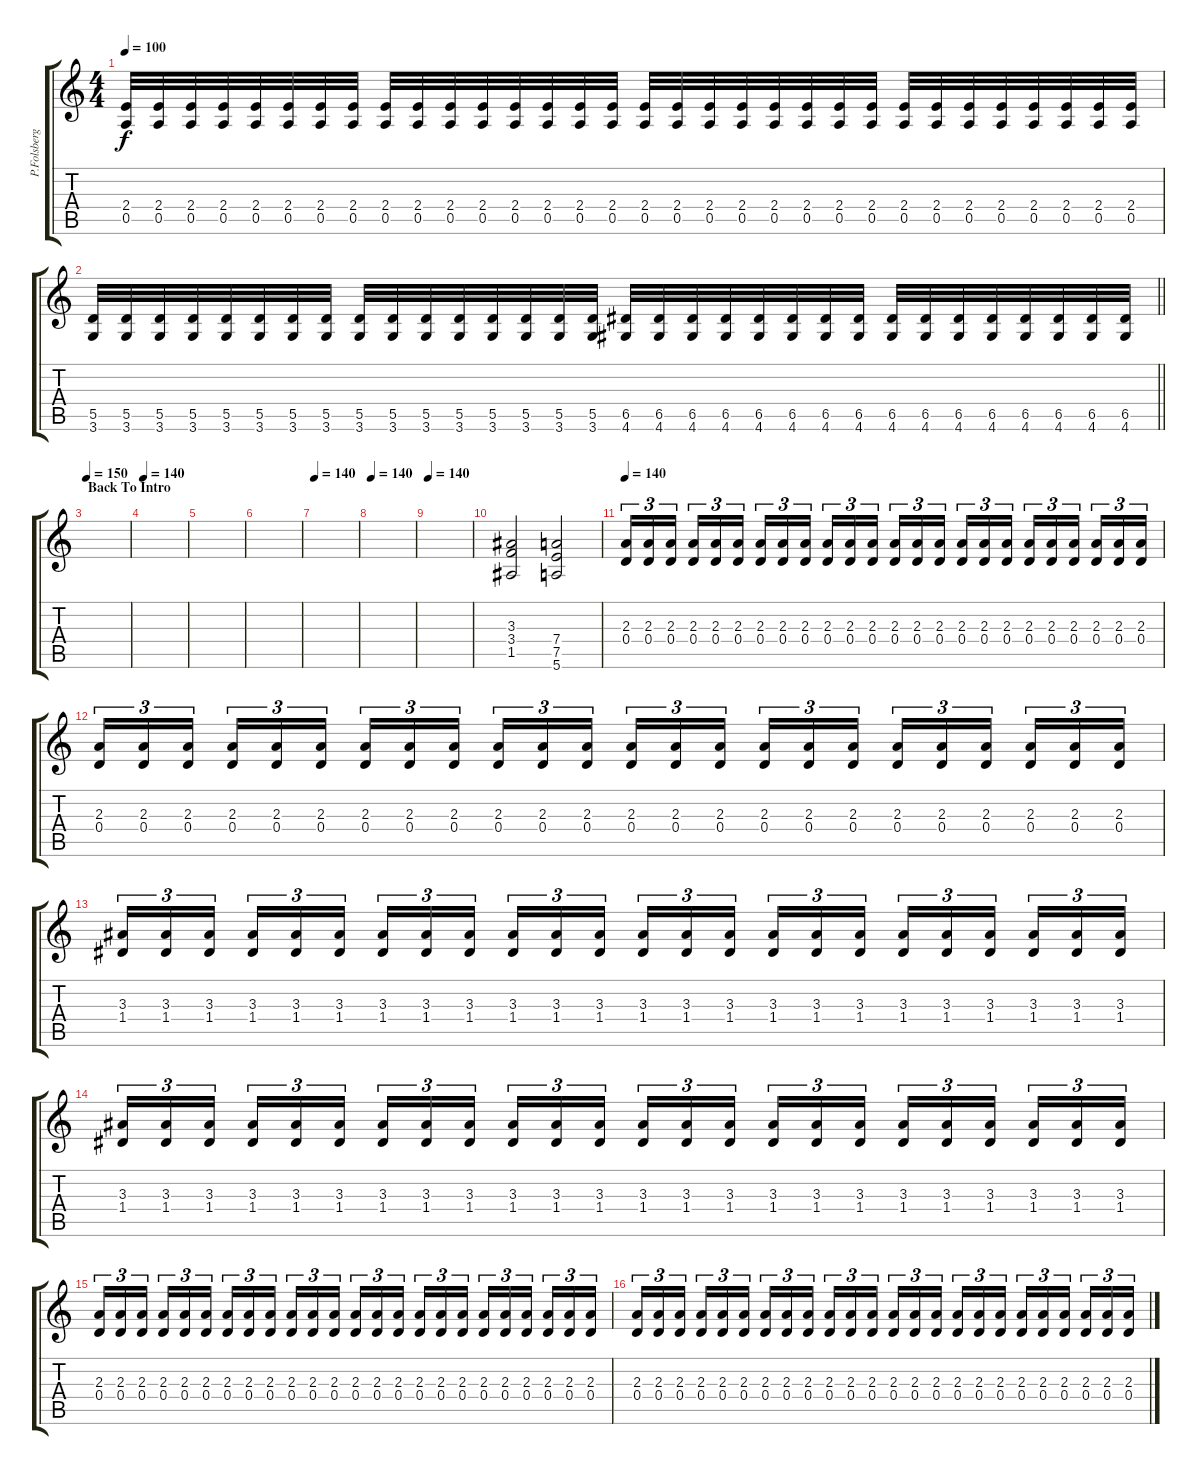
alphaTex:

\track ("P.Folsberg(Rhythm)" "P.Folsberg") {instrument distortionguitar}
\staff {score tabs}
\tuning (E4 B3 G3 D3 A2 E2) {hide}
\ts (4 4)
\tempo 100
\clef g2
\ks c
(2.4 0.5).32{dy f} (2.4 0.5).32 (2.4 0.5).32 (2.4 0.5).32 (2.4 0.5).32 (2.4 0.5).32 (2.4 0.5).32 (2.4 0.5).32 (2.4 0.5).32 (2.4 0.5).32 (2.4 0.5).32 (2.4 0.5).32 (2.4 0.5).32 (2.4 0.5).32 (2.4 0.5).32 (2.4 0.5).32 (2.4 0.5).32 (2.4 0.5).32 (2.4 0.5).32 (2.4 0.5).32 (2.4 0.5).32 (2.4 0.5).32 (2.4 0.5).32 (2.4 0.5).32 (2.4 0.5).32 (2.4 0.5).32 (2.4 0.5).32 (2.4 0.5).32 (2.4 0.5).32 (2.4 0.5).32 (2.4 0.5).32 (2.4 0.5).32 |
\barLineRight lightlight
(5.5 3.6).32 (5.5 3.6).32 (5.5 3.6).32 (5.5 3.6).32 (5.5 3.6).32 (5.5 3.6).32 (5.5 3.6).32 (5.5 3.6).32 (5.5 3.6).32 (5.5 3.6).32 (5.5 3.6).32 (5.5 3.6).32 (5.5 3.6).32 (5.5 3.6).32 (5.5 3.6).32 (5.5 3.6).32 (6.5 4.6).32 (6.5 4.6).32 (6.5 4.6).32 (6.5 4.6).32 (6.5 4.6).32 (6.5 4.6).32 (6.5 4.6).32 (6.5 4.6).32 (6.5 4.6).32 (6.5 4.6).32 (6.5 4.6).32 (6.5 4.6).32 (6.5 4.6).32 (6.5 4.6).32 (6.5 4.6).32 (6.5 4.6).32 |
\section ("" "Back To Intro")
\tempo 140
\tempo 150
|
\tempo 140
|
|
|
\tempo 140
|
\tempo 140
|
\tempo 140
|
(3.3 3.4 1.5).2 (7.4 7.5 5.6).2 |
\tempo 140
(2.3 0.4).16{tu (3 2)} (2.3 0.4).16{tu (3 2)} (2.3 0.4).16{tu (3 2) beam splitsecondary} (2.3 0.4).16{tu (3 2)} (2.3 0.4).16{tu (3 2)} (2.3 0.4).16{tu (3 2)} (2.3 0.4).16{tu (3 2)} (2.3 0.4).16{tu (3 2)} (2.3 0.4).16{tu (3 2) beam splitsecondary} (2.3 0.4).16{tu (3 2)} (2.3 0.4).16{tu (3 2)} (2.3 0.4).16{tu (3 2)} (2.3 0.4).16{tu (3 2)} (2.3 0.4).16{tu (3 2)} (2.3 0.4).16{tu (3 2) beam splitsecondary} (2.3 0.4).16{tu (3 2)} (2.3 0.4).16{tu (3 2)} (2.3 0.4).16{tu (3 2)} (2.3 0.4).16{tu (3 2)} (2.3 0.4).16{tu (3 2)} (2.3 0.4).16{tu (3 2) beam splitsecondary} (2.3 0.4).16{tu (3 2)} (2.3 0.4).16{tu (3 2)} (2.3 0.4).16{tu (3 2)} |
(2.3 0.4).16{tu (3 2)} (2.3 0.4).16{tu (3 2)} (2.3 0.4).16{tu (3 2) beam splitsecondary} (2.3 0.4).16{tu (3 2)} (2.3 0.4).16{tu (3 2)} (2.3 0.4).16{tu (3 2)} (2.3 0.4).16{tu (3 2)} (2.3 0.4).16{tu (3 2)} (2.3 0.4).16{tu (3 2) beam splitsecondary} (2.3 0.4).16{tu (3 2)} (2.3 0.4).16{tu (3 2)} (2.3 0.4).16{tu (3 2)} (2.3 0.4).16{tu (3 2)} (2.3 0.4).16{tu (3 2)} (2.3 0.4).16{tu (3 2) beam splitsecondary} (2.3 0.4).16{tu (3 2)} (2.3 0.4).16{tu (3 2)} (2.3 0.4).16{tu (3 2)} (2.3 0.4).16{tu (3 2)} (2.3 0.4).16{tu (3 2)} (2.3 0.4).16{tu (3 2) beam splitsecondary} (2.3 0.4).16{tu (3 2)} (2.3 0.4).16{tu (3 2)} (2.3 0.4).16{tu (3 2)} |
(3.3 1.4).16{tu (3 2)} (3.3 1.4).16{tu (3 2)} (3.3 1.4).16{tu (3 2) beam splitsecondary} (3.3 1.4).16{tu (3 2)} (3.3 1.4).16{tu (3 2)} (3.3 1.4).16{tu (3 2)} (3.3 1.4).16{tu (3 2)} (3.3 1.4).16{tu (3 2)} (3.3 1.4).16{tu (3 2) beam splitsecondary} (3.3 1.4).16{tu (3 2)} (3.3 1.4).16{tu (3 2)} (3.3 1.4).16{tu (3 2)} (3.3 1.4).16{tu (3 2)} (3.3 1.4).16{tu (3 2)} (3.3 1.4).16{tu (3 2) beam splitsecondary} (3.3 1.4).16{tu (3 2)} (3.3 1.4).16{tu (3 2)} (3.3 1.4).16{tu (3 2)} (3.3 1.4).16{tu (3 2)} (3.3 1.4).16{tu (3 2)} (3.3 1.4).16{tu (3 2) beam splitsecondary} (3.3 1.4).16{tu (3 2)} (3.3 1.4).16{tu (3 2)} (3.3 1.4).16{tu (3 2)} |
(3.3 1.4).16{tu (3 2)} (3.3 1.4).16{tu (3 2)} (3.3 1.4).16{tu (3 2) beam splitsecondary} (3.3 1.4).16{tu (3 2)} (3.3 1.4).16{tu (3 2)} (3.3 1.4).16{tu (3 2)} (3.3 1.4).16{tu (3 2)} (3.3 1.4).16{tu (3 2)} (3.3 1.4).16{tu (3 2) beam splitsecondary} (3.3 1.4).16{tu (3 2)} (3.3 1.4).16{tu (3 2)} (3.3 1.4).16{tu (3 2)} (3.3 1.4).16{tu (3 2)} (3.3 1.4).16{tu (3 2)} (3.3 1.4).16{tu (3 2) beam splitsecondary} (3.3 1.4).16{tu (3 2)} (3.3 1.4).16{tu (3 2)} (3.3 1.4).16{tu (3 2)} (3.3 1.4).16{tu (3 2)} (3.3 1.4).16{tu (3 2)} (3.3 1.4).16{tu (3 2) beam splitsecondary} (3.3 1.4).16{tu (3 2)} (3.3 1.4).16{tu (3 2)} (3.3 1.4).16{tu (3 2)} |
(2.3 0.4).16{tu (3 2)} (2.3 0.4).16{tu (3 2)} (2.3 0.4).16{tu (3 2) beam splitsecondary} (2.3 0.4).16{tu (3 2)} (2.3 0.4).16{tu (3 2)} (2.3 0.4).16{tu (3 2)} (2.3 0.4).16{tu (3 2)} (2.3 0.4).16{tu (3 2)} (2.3 0.4).16{tu (3 2) beam splitsecondary} (2.3 0.4).16{tu (3 2)} (2.3 0.4).16{tu (3 2)} (2.3 0.4).16{tu (3 2)} (2.3 0.4).16{tu (3 2)} (2.3 0.4).16{tu (3 2)} (2.3 0.4).16{tu (3 2) beam splitsecondary} (2.3 0.4).16{tu (3 2)} (2.3 0.4).16{tu (3 2)} (2.3 0.4).16{tu (3 2)} (2.3 0.4).16{tu (3 2)} (2.3 0.4).16{tu (3 2)} (2.3 0.4).16{tu (3 2) beam splitsecondary} (2.3 0.4).16{tu (3 2)} (2.3 0.4).16{tu (3 2)} (2.3 0.4).16{tu (3 2)} |
(2.3 0.4).16{tu (3 2)} (2.3 0.4).16{tu (3 2)} (2.3 0.4).16{tu (3 2) beam splitsecondary} (2.3 0.4).16{tu (3 2)} (2.3 0.4).16{tu (3 2)} (2.3 0.4).16{tu (3 2)} (2.3 0.4).16{tu (3 2)} (2.3 0.4).16{tu (3 2)} (2.3 0.4).16{tu (3 2) beam splitsecondary} (2.3 0.4).16{tu (3 2)} (2.3 0.4).16{tu (3 2)} (2.3 0.4).16{tu (3 2)} (2.3 0.4).16{tu (3 2)} (2.3 0.4).16{tu (3 2)} (2.3 0.4).16{tu (3 2) beam splitsecondary} (2.3 0.4).16{tu (3 2)} (2.3 0.4).16{tu (3 2)} (2.3 0.4).16{tu (3 2)} (2.3 0.4).16{tu (3 2)} (2.3 0.4).16{tu (3 2)} (2.3 0.4).16{tu (3 2) beam splitsecondary} (2.3 0.4).16{tu (3 2)} (2.3 0.4).16{tu (3 2)} (2.3 0.4).16{tu (3 2)}
